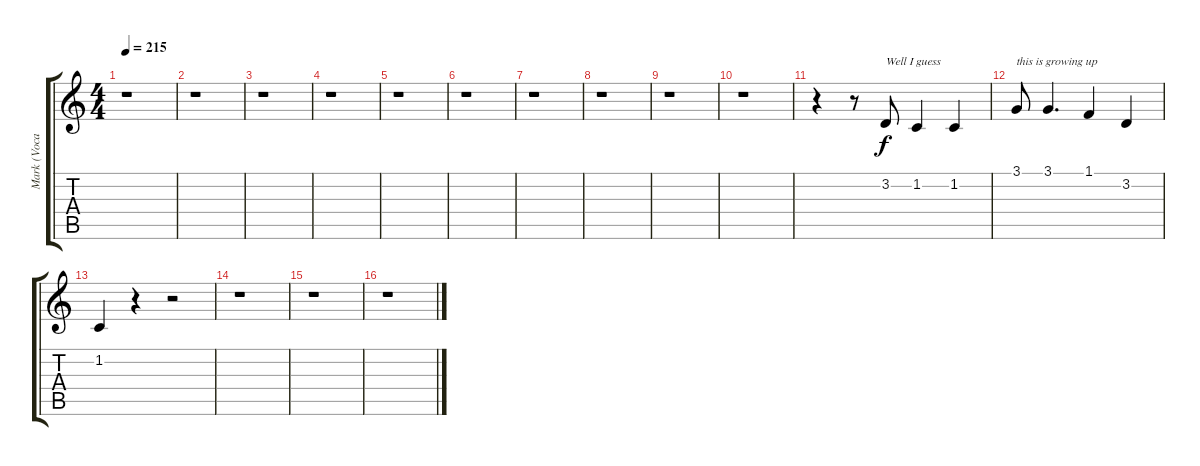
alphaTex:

\track ("Mark (Vocals)" "Mark (Voca") {instrument oboe}
\staff {score tabs}
\tuning (E4 B3 G3 D3 A2 E2) {hide}
\ts (4 4)
\tempo 215
\clef g2
\ks c
r.1{dy f} |
r.1 |
r.1 |
r.1 |
r.1 |
r.1 |
r.1 |
r.1 |
r.1 |
r.1 |
r.4 r.8 3.2.8{txt "Well I guess"} 1.2.4 1.2.4 |
3.1.8{txt "this is growing up"} 3.1.4{d} 1.1.4 3.2.4 |
1.2.4 r.4 r.2 |
r.1 |
r.1 |
r.1
